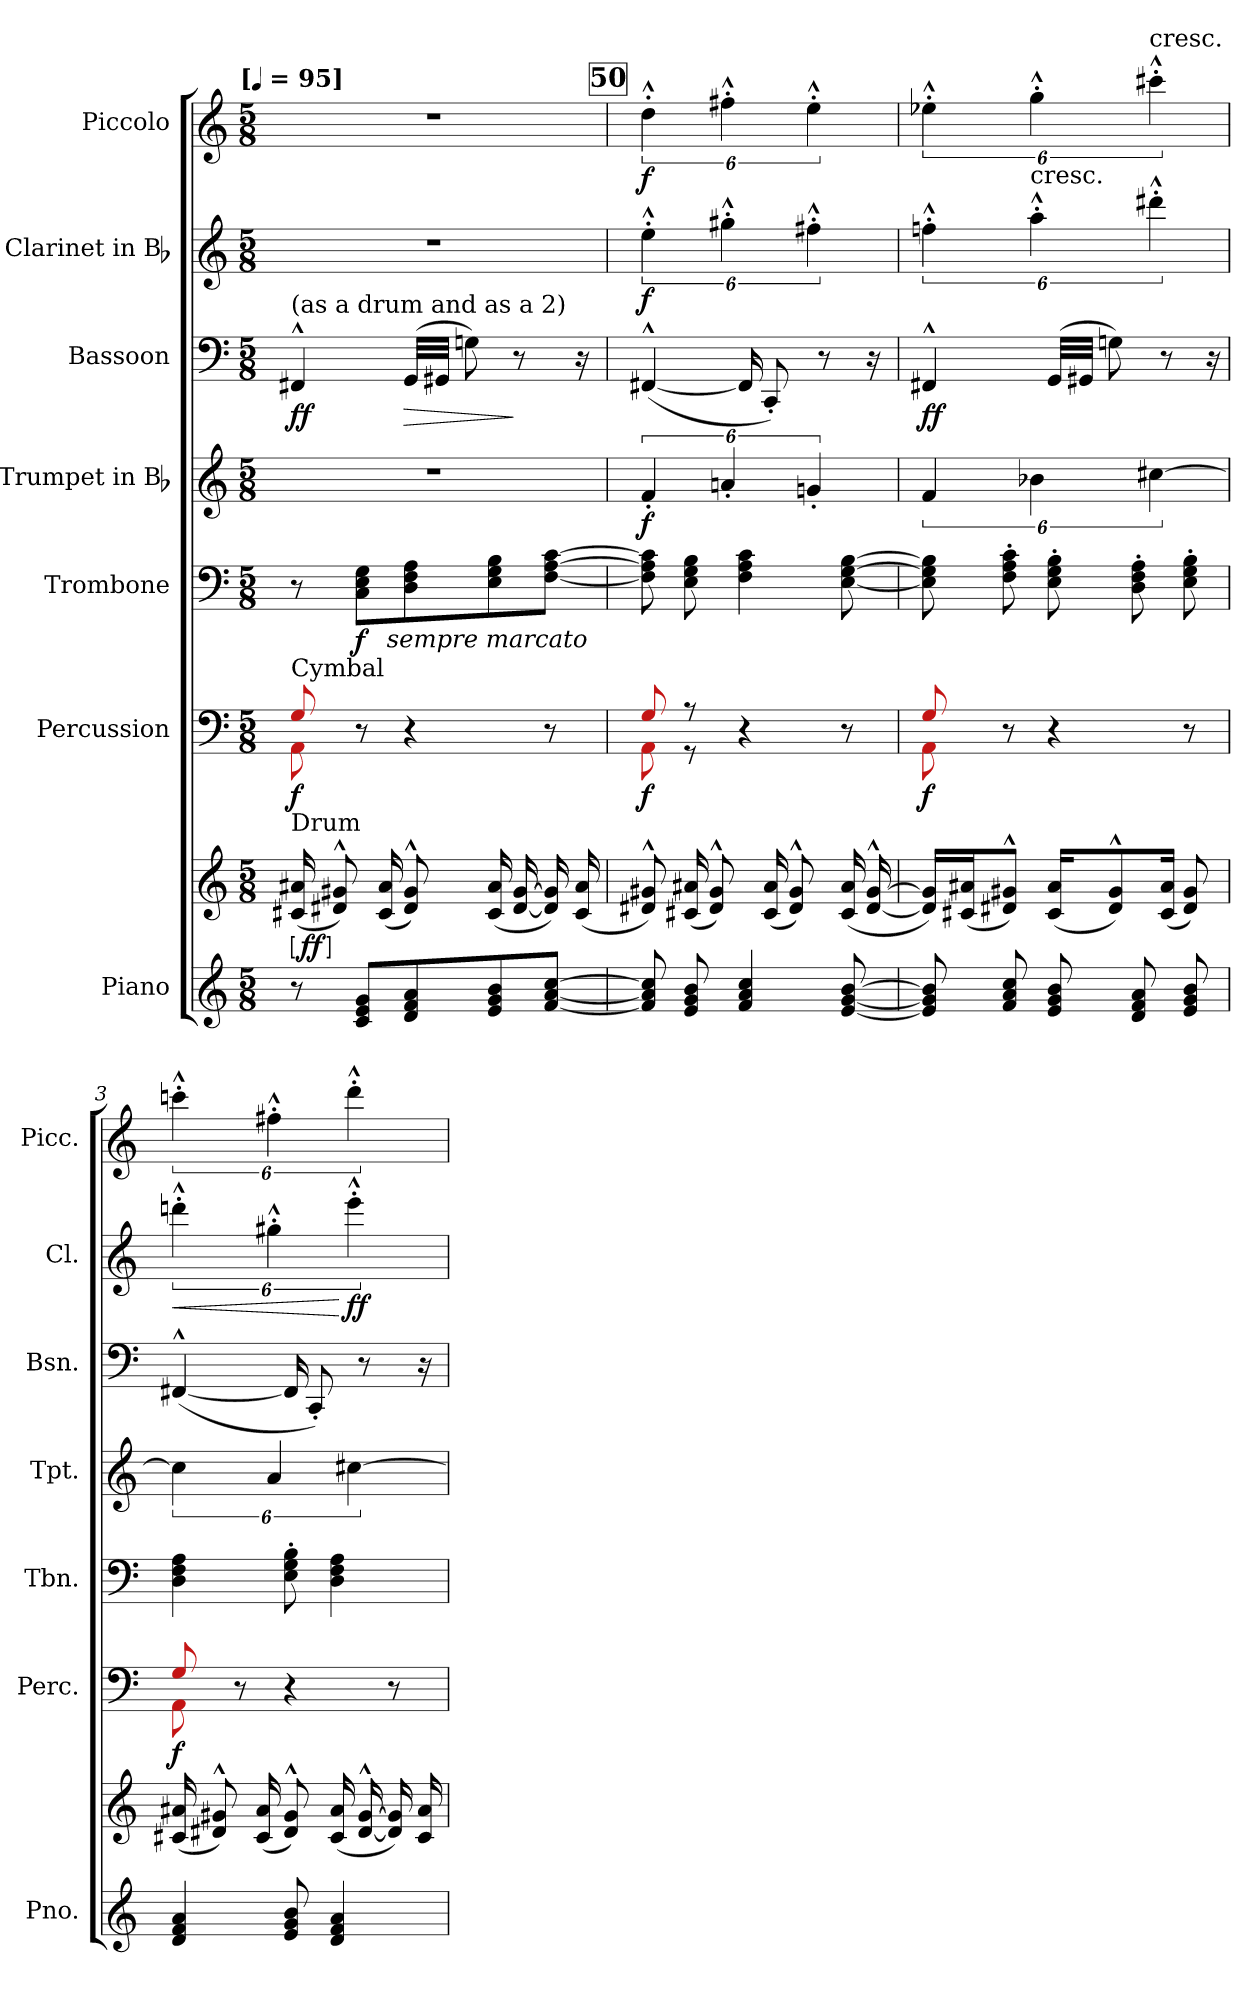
**kern	**kern	**dynam	**kern	**dynam	**kern	**dynam	**kern	**dynam	**kern	**dynam	**kern	**dynam	**kern	**dynam
*part7	*part7	*part7	*part6	*part6	*part5	*part5	*part4	*part4	*part3	*part3	*part2	*part2	*part1	*part1
*staff8	*staff7	*staff7/8	*staff6	*staff6	*staff5	*staff5	*staff4	*staff4	*staff3	*staff3	*staff2	*staff2	*staff1	*staff1
*I"Piano	*	*	*I"Percussion	*	*I"Trombone	*	*I"Trumpet in Bb	*	*I"Bassoon	*	*I"Clarinet in Bb	*	*I"Piccolo	*
*I'Pno.	*	*	*I'Perc.	*	*I'Tbn.	*	*I'Tpt.	*	*I'Bsn.	*	*I'Cl.	*	*I'Picc.	*
*clefG2	*clefG2	*	*clefF4	*	*clefF4	*	*clefG2	*	*clefF4	*	*clefG2	*	*clefG2	*
*	*	*	*	*	*	*	*ITrd1c2	*	*	*	*ITrd1c2	*	*	*
*k[]	*k[]	*	*k[]	*	*k[]	*	*k[b-e-]	*	*k[]	*	*k[b-e-]	*	*k[]	*
!!LO:TX:omd:t=[[quarter] = 95]
*M5/8	*M5/8	*	*M5/8	*	*M5/8	*	*M5/8	*	*M5/8	*	*M5/8	*	*M5/8	*
*MM95	*MM95	*	*MM95	*	*MM95	*	*MM95	*	*MM95	*	*MM95	*	*MM95	*
=1	=1	=1	=1	=1	=1	=1	=1	=1	=1	=1	=1	=1	=1	=1
*	*	*	*^	*	*	*	*	*	*	*	*	*	*	*
!	!	!	!	!	!	!	!	!	!	!LO:TX:a:t=(as a drum and as a 2)	!	!	!	!	!
!	!	!	!LO:TX:a:t=Cymbal	!	!	!	!	!	!	!	!	!	!	!	!
!	!	!	!LO:TX:b:t=Drum	!	!	!	!	!	!	!	!	!	!	!	!
!	!	!LO:DY:ed=brack	!	!	!	!	!	!	!	!	!	!	!	!	!
8r	(16c#X 16a#X	ff	8Ree/	8Rf\	f	8r	.	8%5r	.	4FF#X^^	ff	8%5r	.	8%5r	.
.	8d#X^^ 8g#X^^)	.	.	.	.	.	.	.	.	.	.	.	.	.	.
!	!	!	!	!	!	!	!LO:DY:t=%s sempre marcato	!	!	!	!	!	!	!	!
8c 8e 8gL	.	.	8r	8ryy	.	8C 8E 8GL	f	.	.	.	.	.	.	.	.
.	(16c# 16a#	.	.	.	.	.	.	.	.	.	.	.	.	.	.
!	!	!	!	!	!	!	!	!	!	!	!LO:HP:b	!	!	!	!
8d 8f 8a	8d#^^ 8g#^^)	.	32ryy	4r	.	8D 8F 8A	.	.	.	(32GGLLL	>	.	.	.	.
.	.	.	32ryy	.	.	.	.	.	.	32GG#XJJJ	.	.	.	.	.
.	.	.	16ryy	.	.	.	.	.	.	8Gn)	.	.	.	.	.
8e 8g 8b	(16c# 16a#	.	16ryy	.	.	8E 8G 8B	.	.	.	.	.	.	.	.	.
.	[16d# [16g#	.	16ryy	.	.	.	.	.	.	8r	]	.	.	.	.
[8f [8a [8ccJ	16d#] 16g#])	.	16ryy	8r	.	[8F [8A [8cJ	.	.	.	.	.	.	.	.	.
.	(16c# 16a#	.	16ryy	.	.	.	.	.	.	16r	.	.	.	.	.
!!LO:REH:place=s1:t=50
=2	=2	=2	=2	=2	=2	=2	=2	=2	=2	=2	=2	=2	=2	=2	=2
8f] 8a] 8cc]	8d#X^^ 8g#X^^)	.	8Ree/	8Rf\	f	8F] 8A] 8c]	.	24%5e-'	f	([4FF#X^^	.	24%5dd'^^	f	24%5dd'^^	f
8e 8g 8b	(16c#X 16a#X	.	8r	8r	.	8E 8G 8B	.	.	.	.	.	.	.	.	.
.	8d#^^ 8g#^^)	.	.	.	.	.	.	.	.	.	.	.	.	.	.
.	.	.	.	.	.	.	.	24%5gn'	.	.	.	24%5ff#X'^^	.	24%5ff#X'^^	.
4f 4a 4cc	.	.	4r	4.ryy	.	4F 4A 4c	.	.	.	16FF#]	.	.	.	.	.
.	(16c# 16a#	.	.	.	.	.	.	.	.	8CC')	.	.	.	.	.
.	8d#^^ 8g#^^)	.	.	.	.	.	.	.	.	.	.	.	.	.	.
.	.	.	.	.	.	.	.	24%5fn'	.	.	.	24%5een'^^	.	24%5ee'^^	.
.	.	.	.	.	.	.	.	.	.	8r	.	.	.	.	.
[8e [8g [8b	(16c# 16a#	.	8r	.	.	[8E [8G [8B	.	.	.	.	.	.	.	.	.
.	[16d#^^ [16g#^^	.	.	.	.	.	.	.	.	16r	.	.	.	.	.
=	=	=	=	=	=	=	=	=	=	=	=	=	=	=	=
8e] 8g] 8b]	16d#] 16g#]LL)	.	8Ree/	8Rf\	f	8E] 8G] 8B]	.	24%5e-	.	4FF#X^^	ff	24%5ee-X'^^	.	24%5ee-X'^^	.
.	(16c#X 16a#XJ	.	.	.	.	.	.	.	.	.	.	.	.	.	.
8f 8a 8cc	8d#X^^ 8g#X^^J)	.	8r	2ryy	.	8F' 8A' 8c'	.	.	.	.	.	.	.	.	.
!	!	!	!	!	!	!	!	!	!	!	!	!LO:TX:t=cresc.	!	!	!
.	.	.	.	.	.	.	.	24%5a-X	.	.	.	24%5gg'^^	.	24%5gg'^^	.
8e 8g 8b	(16c# 16a#KL	.	4r	.	.	8E' 8G' 8B'	.	.	.	(32GGLLL	.	.	.	.	.
.	.	.	.	.	.	.	.	.	.	32GG#XJJJ	.	.	.	.	.
.	8d#^^ 8g#^^)	.	.	.	.	.	.	.	.	8Gn)	.	.	.	.	.
8d 8f 8a	.	.	.	.	.	8D' 8F' 8A'	.	.	.	.	.	.	.	.	.
!	!	!	!	!	!	!	!	!	!	!	!	!	!	!LO:TX:t=cresc.	!
.	.	.	.	.	.	.	.	[24%5bn	.	.	.	24%5ccc#X'^^	.	24%5ccc#X'^^	.
.	(16c# 16a#Jk	.	.	.	.	.	.	.	.	8r	.	.	.	.	.
8e 8g 8b	8d# 8g#)	.	8r	.	.	8E' 8G' 8B'	.	.	.	.	.	.	.	.	.
.	.	.	.	.	.	.	.	.	.	16r	.	.	.	.	.
=3	=3	=3	=3	=3	=3	=3	=3	=3	=3	=3	=3	=3	=3	=3	=3
!	!	!	!	!	!	!	!	!	!	!	!	!	!LO:HP:b	!	!
4d 4f 4a	(16c#X 16a#X	.	8Ree/	8Rf\	f	4D 4F 4A	.	24%5b]	.	([4FF#X^^	.	24%5cccn'^^	<	24%5cccn'^^	.
.	8d#X^^ 8g#X^^)	.	.	.	.	.	.	.	.	.	.	.	.	.	.
.	.	.	8r	2ryy	.	.	.	.	.	.	.	.	.	.	.
.	(16c# 16a#	.	.	.	.	.	.	.	.	.	.	.	.	.	.
.	.	.	.	.	.	.	.	24%5g	.	.	.	24%5ff#X'^^	.	24%5ff#X'^^	.
8e 8g 8b	8d#^^ 8g#^^)	.	4r	.	.	8E' 8G' 8B'	.	.	.	16FF#]	.	.	.	.	.
.	.	.	.	.	.	.	.	.	.	8CC')	.	.	.	.	.
4d 4f 4a	(16c# 16a#	.	.	.	.	4D 4F 4A	.	.	.	.	.	.	.	.	.
.	.	.	.	.	.	.	.	[24%5bn	.	.	.	24%5ddd'^^	[ ff	24%5ddd'^^	.
.	[16d#^^ [16g#^^	.	.	.	.	.	.	.	.	8r	.	.	.	.	.
.	16d#] 16g#])	.	8r	.	.	.	.	.	.	.	.	.	.	.	.
.	16c# 16a#	.	.	.	.	.	.	.	.	16r	.	.	.	.	.
*	*	*	*v	*v	*	*	*	*	*	*	*	*	*	*	*
=	=	=	=	=	=	=	=	=	=	=	=	=	=	=
*-	*-	*-	*-	*-	*-	*-	*-	*-	*-	*-	*-	*-	*-	*-
